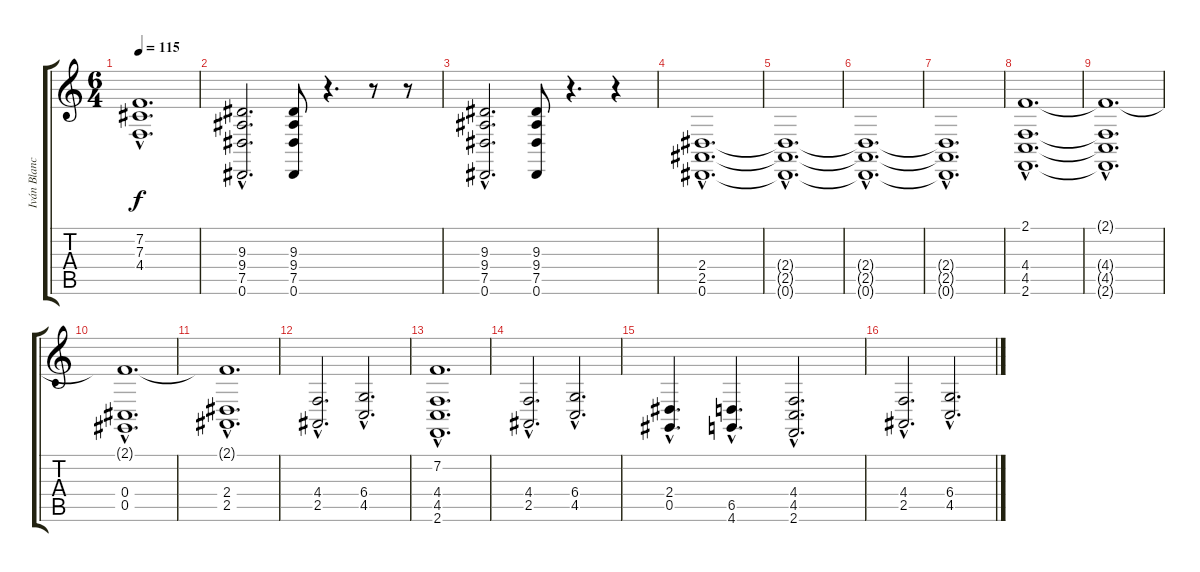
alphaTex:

\track ("Iván Blanco (I)" "Iván Blanc") {instrument choiraahs}
\staff {score tabs}
\tuning (Eb4 Bb3 Gb3 Db3 Ab2 Eb2) {hide}
\ts (6 4)
\tempo 115
\clef g2
\ks c
(7.2{hac} 7.3{hac} 4.4{hac}).1{d dy f} |
(9.3{hac} 9.4{hac} 7.5{hac} 0.6{hac}).2{d} (9.3 9.4 7.5 0.6).8 r.4{d} r.8 r.8 |
(9.3{hac} 9.4{hac} 7.5{hac} 0.6{hac}).2{d} (9.3 9.4 7.5 0.6).8 r.4{d} r.4 |
(2.4{hac} 2.5{hac} 0.6{hac}).1{d} |
(2.4{hac t} 2.5{hac t} 0.6{hac t}).1{d} |
(2.4{hac t} 2.5{hac t} 0.6{hac t}).1{d} |
(2.4{hac t} 2.5{hac t} 0.6{hac t}).1{d} |
(2.1{hac} 4.4{hac} 4.5{hac} 2.6{hac}).1{d} |
(2.1{hac t} 4.4{hac t} 4.5{hac t} 2.6{hac t}).1{d} |
(2.1{hac t} 0.4{hac} 0.5{hac}).1{d} |
(2.1{hac t} 2.4{hac} 2.5{hac}).1{d} |
(4.4{hac} 2.5{hac}).2{d} (6.4{hac} 4.5{hac}).2{d} |
(7.2{hac} 4.4{hac} 4.5{hac} 2.6{hac}).1{d} |
(4.4{hac} 2.5{hac}).2{d} (6.4{hac} 4.5{hac}).2{d} |
(2.4{hac} 0.5{hac}).4{d} (6.5{hac} 4.6{hac}).4{d} (4.4{hac} 4.5{hac} 2.6{hac}).2{d} |
(4.4{hac} 2.5{hac}).2{d} (6.4{hac} 4.5{hac}).2{d}
